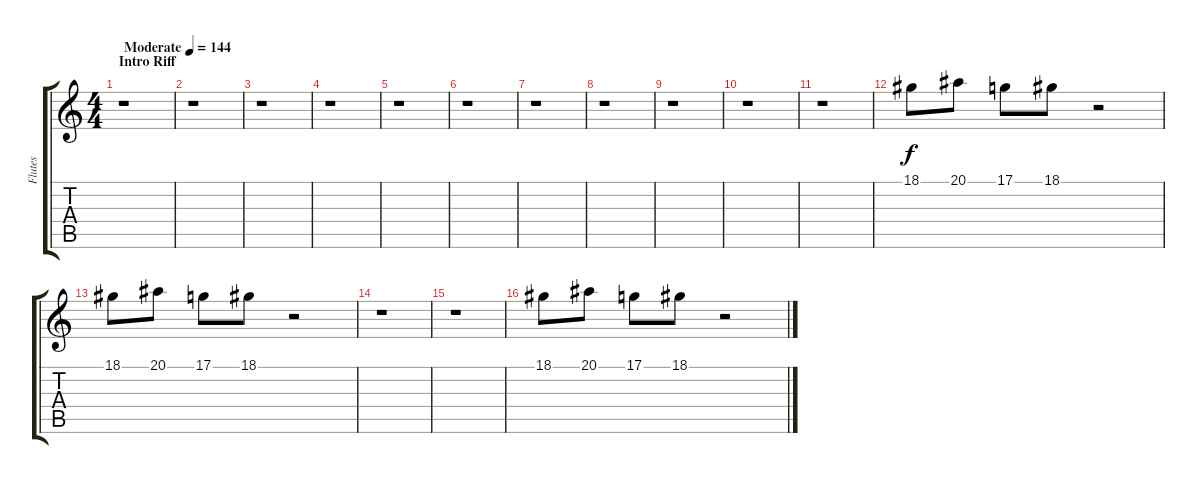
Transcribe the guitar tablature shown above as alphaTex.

\track ("Flutes" "Flutes") {instrument flute}
\staff {score tabs}
\tuning (D4 A3 F3 C3 G2 D2) {hide}
\ts (4 4)
\section ("" "Intro Riff")
\tempo (144 "Moderate")
\clef g2
\ks c
r.1{dy f instrument flute} |
r.1 |
r.1 |
r.1 |
r.1 |
r.1 |
r.1 |
r.1 |
r.1 |
r.1 |
r.1 |
18.1.8 20.1.8 17.1.8 18.1.8 r.2 |
18.1.8 20.1.8 17.1.8 18.1.8 r.2 |
r.1 |
r.1 |
18.1.8 20.1.8 17.1.8 18.1.8 r.2
